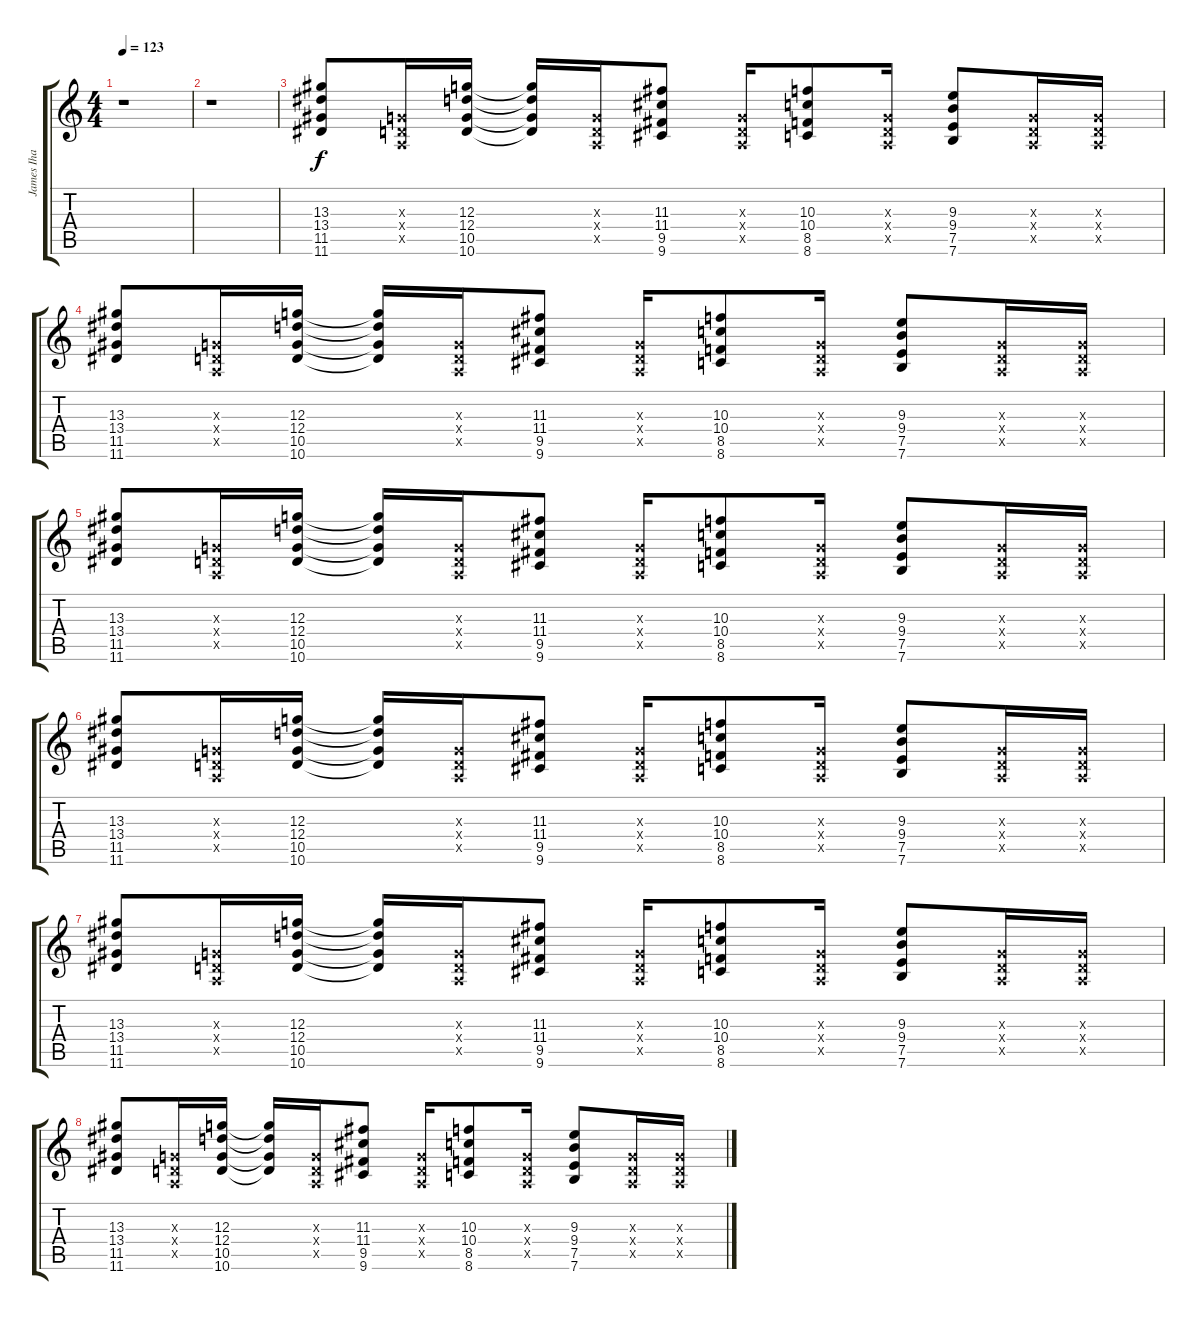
\track ("James Iha" "James Iha") {instrument distortionguitar}
\staff {score tabs}
\tuning (E4 B3 G3 D3 A2 E2) {hide}
\ts (4 4)
\tempo 123
\clef g2
\ks c
r.1{dy f} |
r.1 |
(13.3 13.4 11.5 11.6).8 (0.3{x} 0.4{x} 0.5{x}).16 (12.3 12.4 10.5 10.6).16 (12.3{t} 12.4{t} 10.5{t} 10.6{t}).16 (0.3{x} 0.4{x} 0.5{x}).16 (11.3 11.4 9.5 9.6).8 (0.3{x} 0.4{x} 0.5{x}).16 (10.3 10.4 8.5 8.6).8 (0.3{x} 0.4{x} 0.5{x}).16 (9.3 9.4 7.5 7.6).8 (0.3{x} 0.4{x} 0.5{x}).16 (0.3{x} 0.4{x} 0.5{x}).16 |
(13.3 13.4 11.5 11.6).8 (0.3{x} 0.4{x} 0.5{x}).16 (12.3 12.4 10.5 10.6).16 (12.3{t} 12.4{t} 10.5{t} 10.6{t}).16 (0.3{x} 0.4{x} 0.5{x}).16 (11.3 11.4 9.5 9.6).8 (0.3{x} 0.4{x} 0.5{x}).16 (10.3 10.4 8.5 8.6).8 (0.3{x} 0.4{x} 0.5{x}).16 (9.3 9.4 7.5 7.6).8 (0.3{x} 0.4{x} 0.5{x}).16 (0.3{x} 0.4{x} 0.5{x}).16 |
(13.3 13.4 11.5 11.6).8 (0.3{x} 0.4{x} 0.5{x}).16 (12.3 12.4 10.5 10.6).16 (12.3{t} 12.4{t} 10.5{t} 10.6{t}).16 (0.3{x} 0.4{x} 0.5{x}).16 (11.3 11.4 9.5 9.6).8 (0.3{x} 0.4{x} 0.5{x}).16 (10.3 10.4 8.5 8.6).8 (0.3{x} 0.4{x} 0.5{x}).16 (9.3 9.4 7.5 7.6).8 (0.3{x} 0.4{x} 0.5{x}).16 (0.3{x} 0.4{x} 0.5{x}).16 |
(13.3 13.4 11.5 11.6).8 (0.3{x} 0.4{x} 0.5{x}).16 (12.3 12.4 10.5 10.6).16 (12.3{t} 12.4{t} 10.5{t} 10.6{t}).16 (0.3{x} 0.4{x} 0.5{x}).16 (11.3 11.4 9.5 9.6).8 (0.3{x} 0.4{x} 0.5{x}).16 (10.3 10.4 8.5 8.6).8 (0.3{x} 0.4{x} 0.5{x}).16 (9.3 9.4 7.5 7.6).8 (0.3{x} 0.4{x} 0.5{x}).16 (0.3{x} 0.4{x} 0.5{x}).16 |
(13.3 13.4 11.5 11.6).8 (0.3{x} 0.4{x} 0.5{x}).16 (12.3 12.4 10.5 10.6).16 (12.3{t} 12.4{t} 10.5{t} 10.6{t}).16 (0.3{x} 0.4{x} 0.5{x}).16 (11.3 11.4 9.5 9.6).8 (0.3{x} 0.4{x} 0.5{x}).16 (10.3 10.4 8.5 8.6).8 (0.3{x} 0.4{x} 0.5{x}).16 (9.3 9.4 7.5 7.6).8 (0.3{x} 0.4{x} 0.5{x}).16 (0.3{x} 0.4{x} 0.5{x}).16 |
(13.3 13.4 11.5 11.6).8 (0.3{x} 0.4{x} 0.5{x}).16 (12.3 12.4 10.5 10.6).16 (12.3{t} 12.4{t} 10.5{t} 10.6{t}).16 (0.3{x} 0.4{x} 0.5{x}).16 (11.3 11.4 9.5 9.6).8 (0.3{x} 0.4{x} 0.5{x}).16 (10.3 10.4 8.5 8.6).8 (0.3{x} 0.4{x} 0.5{x}).16 (9.3 9.4 7.5 7.6).8 (0.3{x} 0.4{x} 0.5{x}).16 (0.3{x} 0.4{x} 0.5{x}).16
